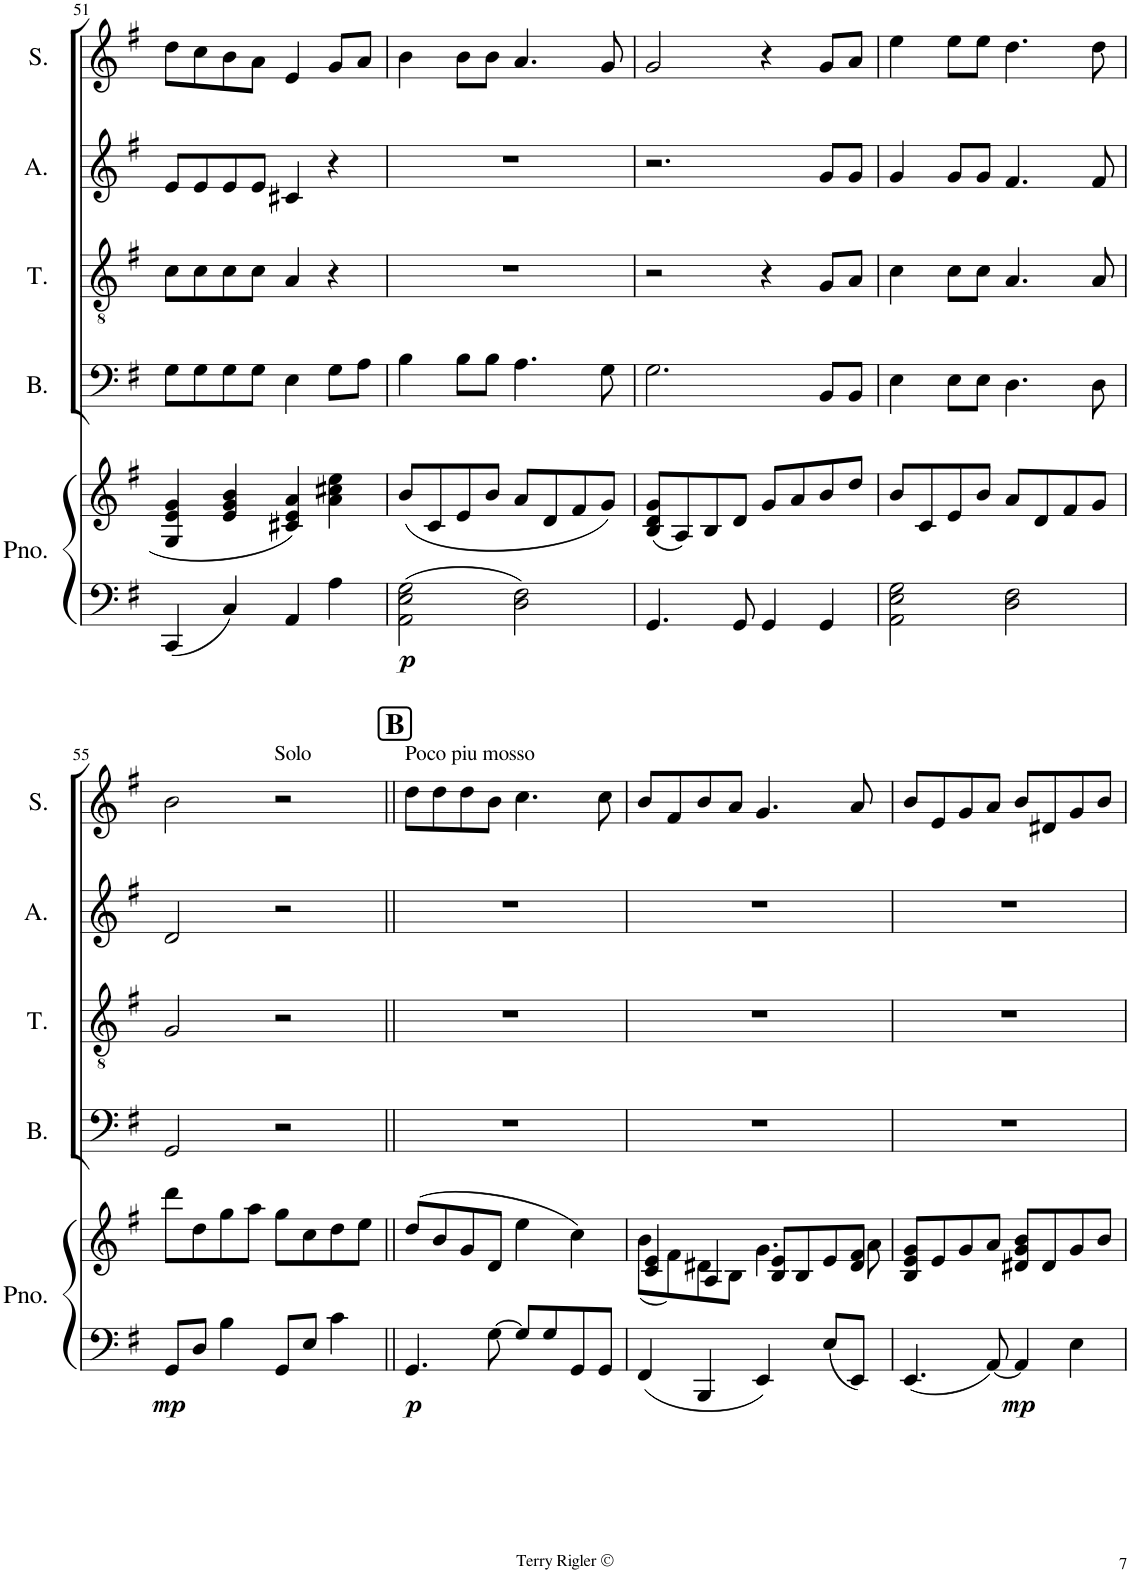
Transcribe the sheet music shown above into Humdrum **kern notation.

**kern	**kern	**dynam	**kern	**kern	**kern	**kern
*part5	*part5	*part5	*part4	*part3	*part2	*part1
*staff6	*staff5	*staff5/6	*staff4	*staff3	*staff2	*staff1
*I"Piano	*	*	*I"Bass	*I"Tenor	*I"Alto	*I"Soprano
*I'Pno.	*	*	*I'B.	*I'T.	*I'A.	*I'S.
!!LO:PB:g=z
*clefF4	*clefG2	*	*clefF4	*clefGv2	*clefG2	*clefG2
*k[f#]	*k[f#]	*	*k[f#]	*k[f#]	*k[f#]	*k[f#]
*M4/4	*M4/4	*	*M4/4	*M4/4	*M4/4	*M4/4
=51	=51	=51	=51	=51	=51	=51
4CC/	4G/ 4e/ 4g/	.	8G\L	8c\L	8e/L	8dd\L
.	.	.	8G\	8c\	8e/	8cc\
4C/	4e/ 4g/ 4b/	.	8G\	8c\	8e/	8b\
.	.	.	8G\J	8c\J	8e/J	8a\J
4AA/	4c#X/ 4e/ 4a/	.	4E\	4A/	4c#X/	4e/
4A\	4a\ 4cc#X\ 4ee\	.	8G\L	4r	4r	8g/L
.	.	.	8A\J	.	.	8a/J
=52	=52	=52	=52	=52	=52	=52
!	!	!LO:DY:b=2	!	!	!	!
2AA\ 2E\ 2G\	(8b/L	p	4B\	1r	1r	4b\
.	8c/	.	.	.	.	.
.	8e/	.	8B\L	.	.	8b\L
.	8b/J	.	8B\J	.	.	8b\J
2D\ 2F#\	8a/L	.	4.A\	.	.	4.a/
.	8d/	.	.	.	.	.
.	8f#/	.	.	.	.	.
.	8g/J)	.	8G\	.	.	8g/
=53	=53	=53	=53	=53	=53	=53
4.GG/	(8B/ 8d/ 8g/L	.	2.G\	2r	2.r	2g/
.	8A/)	.	.	.	.	.
.	8B/	.	.	.	.	.
8GG/	8d/J	.	.	.	.	.
4GG/	8g/L	.	.	4r	.	4r
.	8a/	.	.	.	.	.
4GG/	8b/	.	8BB/L	8G/L	8g/L	8g/L
.	8dd/J	.	8BB/J	8A/J	8g/J	8a/J
=54	=54	=54	=54	=54	=54	=54
2AA\ 2E\ 2G\	8b/L	.	4E\	4c\	4g/	4ee\
.	8c/	.	.	.	.	.
.	8e/	.	8E\L	8c\L	8g/L	8ee\L
.	8b/J	.	8E\J	8c\J	8g/J	8ee\J
2D\ 2F#\	8a/L	.	4.D\	4.A/	4.f#/	4.dd\
.	8d/	.	.	.	.	.
.	8f#/	.	.	.	.	.
.	8g/J	.	8D\	8A/	8f#/	8dd\
!!LO:LB:g=z
=55	=55	=55	=55	=55	=55	=55
!	!	!LO:DY:b=2	!	!	!	!
8GG/L	8ddd\L	mp	2GG/	2G/	2d/	2b\
8D/J	8dd\	.	.	.	.	.
4B\	8gg\	.	.	.	.	.
.	8aa\J	.	.	.	.	.
!	!	!	!	!	!	!LO:TX:a:t=Solo
8GG/L	8gg\L	.	2r	2r	2r	2r
8E/J	8cc\	.	.	.	.	.
4c\	8dd\	.	.	.	.	.
.	8ee\J	.	.	.	.	.
!!LO:REH:place=s1:a:B:cj:fs=14:t=B
=56||	=56||	=56||	=56||	=56||	=56||	=56||
!	!	!	!	!	!	!LO:TX:a:t=Poco piu mosso
!	!	!LO:DY:b=2	!	!	!	!
4.GG/	(8dd/L	p	1r	1r	1r	8dd\L
.	8b/	.	.	.	.	8dd\
.	8g/	.	.	.	.	8dd\
[8G\	8d/J	.	.	.	.	8b\J
8G/L]	4ee\	.	.	.	.	4.cc\
8G/	.	.	.	.	.	.
8GG/	4cc\)	.	.	.	.	.
8GG/J	.	.	.	.	.	8cc\
=57	=57	=57	=57	=57	=57	=57
*	*^	*	*	*	*	*
4FF#/	4c/ 4e/	(8b\L	.	1r	1r	1r	8b/L
.	.	8f#\)	.	.	.	.	8f#/
4BBB/	4A/	8d#X\	.	.	.	.	8b/
.	.	8B\J	.	.	.	.	8a/J
4EE/	8B/ 8e/L	4.g\	.	.	.	.	4.g/
.	8B/	.	.	.	.	.	.
8E/L	8e/	.	.	.	.	.	.
8EE/J	8d#/ 8f#/J	8a\	.	.	.	.	8a/
*	*v	*v	*	*	*	*	*
=58	=58	=58	=58	=58	=58	=58
4.EE/	8B/ 8e/ 8g/L	.	1r	1r	1r	8b/L
.	8e/	.	.	.	.	8e/
.	8g/	.	.	.	.	8g/
[8AA/	8a/J	.	.	.	.	8a/J
!	!	!LO:DY:b=2	!	!	!	!
4AA/]	8d#X/ 8g/ 8b/L	mp	.	.	.	8b/L
.	8d#/	.	.	.	.	8d#X/
4E\	8g/	.	.	.	.	8g/
.	8b/J	.	.	.	.	8b/J
=	=	=	=	=	=	=
*-	*-	*-	*-	*-	*-	*-
